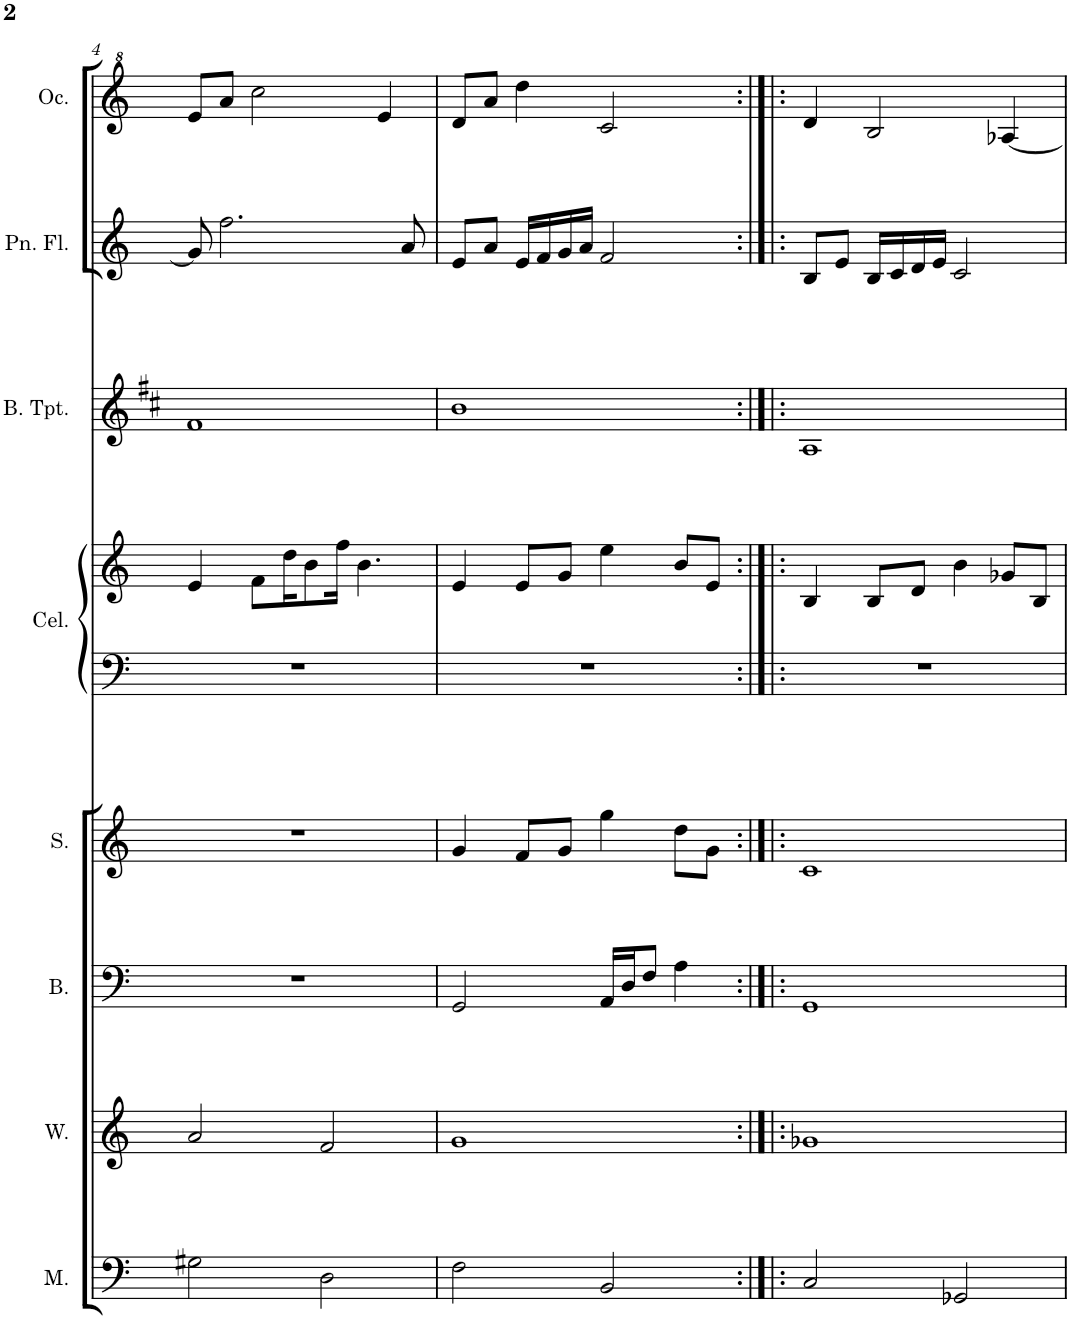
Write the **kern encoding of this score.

**kern	**kern	**kern	**kern	**kern	**kern	**kern	**kern	**kern
*part8	*part7	*part6	*part5	*part4	*part4	*part3	*part2	*part1
*staff9	*staff8	*staff7	*staff6	*staff5	*staff4	*staff3	*staff2	*staff1
*I"Men	*I"Women	*I"Bass	*I"Soprano	*I"Celesta	*	*I"Bass Trumpet	*I"Pan Flute	*I"Ocarina
*I'M.	*I'W.	*I'B.	*I'S.	*I'Cel.	*	*I'B. Tpt.	*I'Pn. Fl.	*I'Oc.
!!LO:PB:g=z
*clefF4	*clefG2	*clefF4	*clefG2	*clefF4	*clefG2	*clefG2	*clefG2	*clefG^2
*	*	*	*	*Trd-7c-12	*Trd-7c-12	*Trd1c2	*	*
*k[]	*k[]	*k[]	*k[]	*k[]	*k[]	*k[f#c#]	*k[]	*k[]
*M4/4	*M4/4	*M4/4	*M4/4	*M4/4	*M4/4	*M4/4	*M4/4	*M4/4
=4	=4	=4	=4	=4	=4	=4	=4	=4
2G#X\	2a/	1r	1r	1r	4e/	1f#	8g-/]	8ee/L
.	.	.	.	.	.	.	2.ff\	8aa/J
.	.	.	.	.	8f\L	.	.	2ccc\
.	.	.	.	.	16dd\K	.	.	.
.	.	.	.	.	8b\	.	.	.
2D\	2f/	.	.	.	.	.	.	.
.	.	.	.	.	16ff\Jk	.	.	.
.	.	.	.	.	4.b\	.	.	.
.	.	.	.	.	.	.	.	4ee/
.	.	.	.	.	.	.	8a/	.
=5	=5	=5	=5	=5	=5	=5	=5	=5
2F\	1g	2GG/	4g/	1r	4e/	1b	8e/L	8dd/L
.	.	.	.	.	.	.	8a/J	8aa/J
.	.	.	8f/L	.	8e/L	.	16e/LL	4ddd\
.	.	.	.	.	.	.	16f/	.
.	.	.	8g/J	.	8g/J	.	16g/	.
.	.	.	.	.	.	.	16a/JJ	.
2BB/	.	16AA/LL	4gg\	.	4ee\	.	2f/	2cc/
.	.	16D/J	.	.	.	.	.	.
.	.	8F/J	.	.	.	.	.	.
.	.	4A\	8dd\L	.	8b/L	.	.	.
.	.	.	8g\J	.	8e/J	.	.	.
=6:|!|:	=6:|!|:	=6:|!|:	=6:|!|:	=6:|!|:	=6:|!|:	=6:|!|:	=6:|!|:	=6:|!|:
2C/	1g-X	1GG	1c	1r	4B/	1A	8B/L	4dd/
.	.	.	.	.	.	.	8e/J	.
.	.	.	.	.	8B/L	.	16B/LL	2b/
.	.	.	.	.	.	.	16c/	.
.	.	.	.	.	8d/J	.	16d/	.
.	.	.	.	.	.	.	16e/JJ	.
2GG-X/	.	.	.	.	4b\	.	2c/	.
.	.	.	.	.	8g-X/L	.	.	[4a-X/
.	.	.	.	.	8B/J	.	.	.
=	=	=	=	=	=	=	=	=
*-	*-	*-	*-	*-	*-	*-	*-	*-
